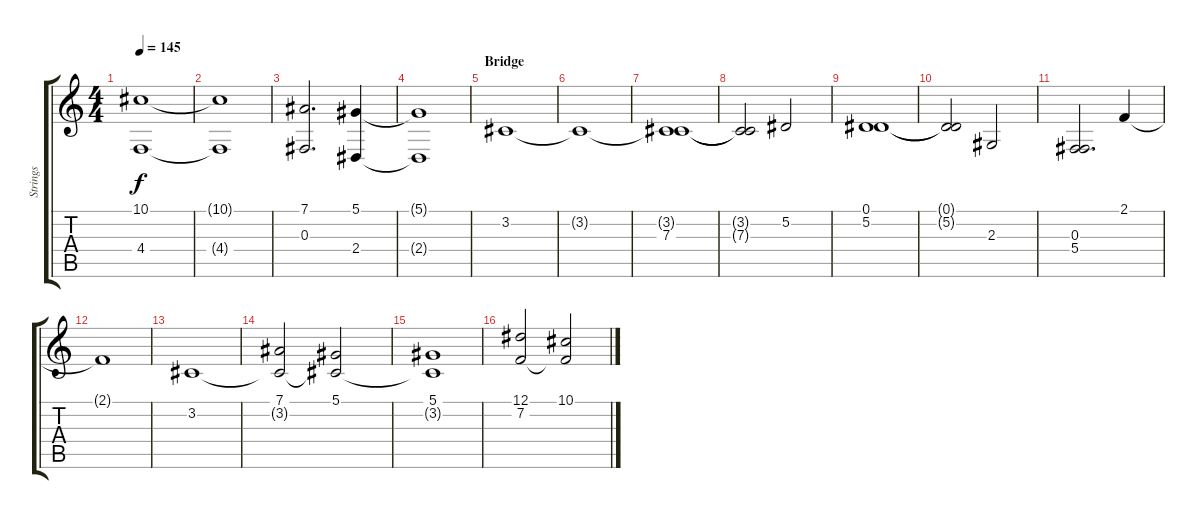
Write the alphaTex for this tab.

\track ("Strings" "Strings") {instrument stringensemble2}
\staff {score tabs}
\tuning (Eb4 Bb3 Gb3 Db3 Ab2 Eb2) {hide}
\ts (4 4)
\tempo 145
\clef g2
\ks c
(10.1 4.4).1{dy f} |
(10.1{t} 4.4{t}).1 |
(7.1 0.3).2{d} (5.1 2.4).4 |
(5.1{t} 2.4{t}).1 |
\section ("" "Bridge")
3.2.1 |
3.2{t}.1 |
(3.2{t} 7.3).1 |
(3.2{t} 7.3{t}).2 5.2.2 |
(0.1 5.2).1 |
(0.1{t} 5.2{t}).2 2.3.2 |
(0.3 5.4).2{d} 2.1.4 |
2.1{t}.1 |
3.2.1 |
(7.1 3.2{t}).2 (5.1 3.2{t}).2 |
(5.1 3.2{t}).1 |
(12.1 7.2).2 (10.1 7.2{t}).2
